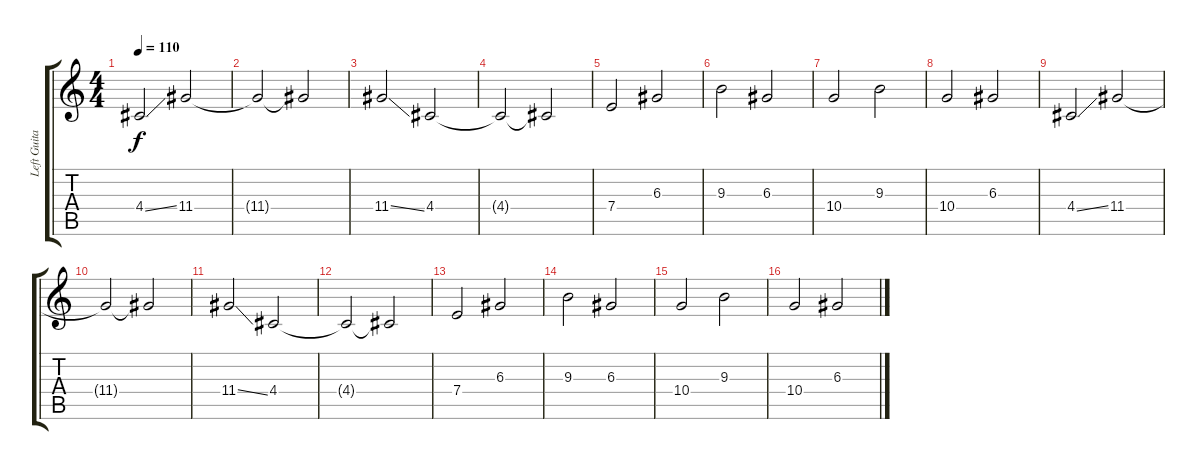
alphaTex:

\track ("Left Guitar" "Left Guita") {instrument distortionguitar}
\staff {score tabs}
\tuning (B3 Gb3 D3 A2 E2 B1) {hide}
\ts (4 4)
\tempo 110
\clef g2
\ks c
4.4{ss}.2{dy f} 11.4.2 |
11.4{t}.2 11.4{t}.2 |
11.4{ss}.2 4.4.2 |
4.4{t}.2 4.4{t}.2 |
7.4.2 6.3.2 |
9.3.2 6.3.2 |
10.4.2 9.3.2 |
10.4.2 6.3.2 |
4.4{ss}.2 11.4.2 |
11.4{t}.2 11.4{t}.2 |
11.4{ss}.2 4.4.2 |
4.4{t}.2 4.4{t}.2 |
7.4.2 6.3.2 |
9.3.2 6.3.2 |
10.4.2 9.3.2 |
10.4.2 6.3.2
